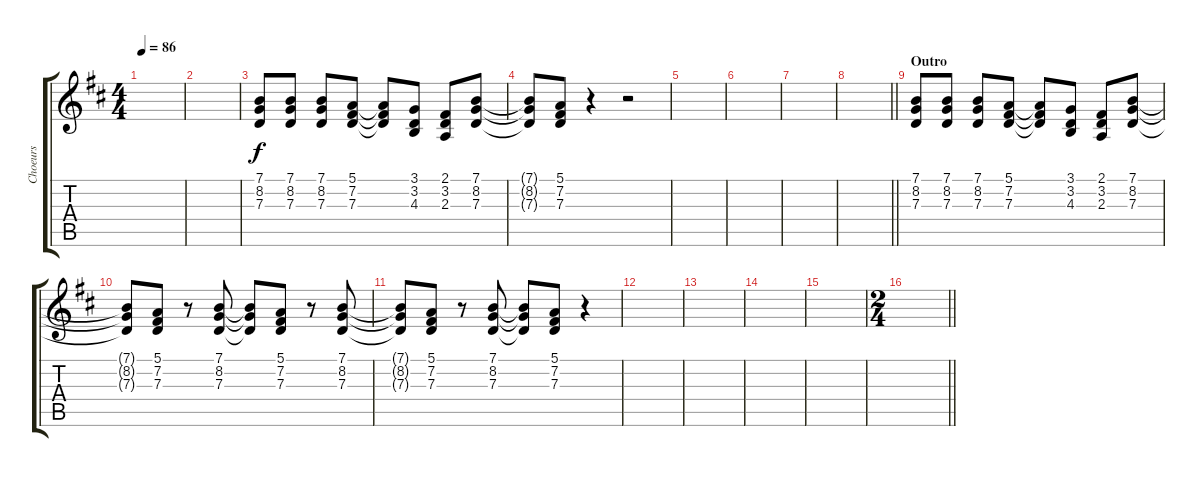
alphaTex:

\track ("Choeurs" "Choeurs") {instrument synthvoice}
\staff {score tabs}
\tuning (E4 B3 G3 D3 A2 E2) {hide}
\ts (4 4)
\tempo 86
\clef g2
\ks d
|
|
(7.1 8.2 7.3).8 (7.1 8.2 7.3).8 (7.1 8.2 7.3).8 (5.1 7.2 7.3).8 (5.1{t} 7.2{t} 7.3{t}).8 (3.1 3.2 4.3).8 (2.1 3.2 2.3).8 (7.1 8.2 7.3).8 |
(7.1{t} 8.2{t} 7.3{t}).8 (5.1 7.2 7.3).8 r.4 r.2 |
|
|
|
\barLineRight lightlight
|
\section ("" "Outro")
(7.1 8.2 7.3).8 (7.1 8.2 7.3).8 (7.1 8.2 7.3).8 (5.1 7.2 7.3).8 (5.1{t} 7.2{t} 7.3{t}).8 (3.1 3.2 4.3).8 (2.1 3.2 2.3).8 (7.1 8.2 7.3).8 |
(7.1{t} 8.2{t} 7.3{t}).8 (5.1 7.2 7.3).8 r.8 (7.1 8.2 7.3).8 (7.1{t} 8.2{t} 7.3{t}).8 (5.1 7.2 7.3).8 r.8 (7.1 8.2 7.3).8 |
(7.1{t} 8.2{t} 7.3{t}).8 (5.1 7.2 7.3).8 r.8 (7.1 8.2 7.3).8 (7.1{t} 8.2{t} 7.3{t}).8 (5.1 7.2 7.3).8 r.4 |
|
|
|
|
\ts (2 4)
\barLineRight lightlight
